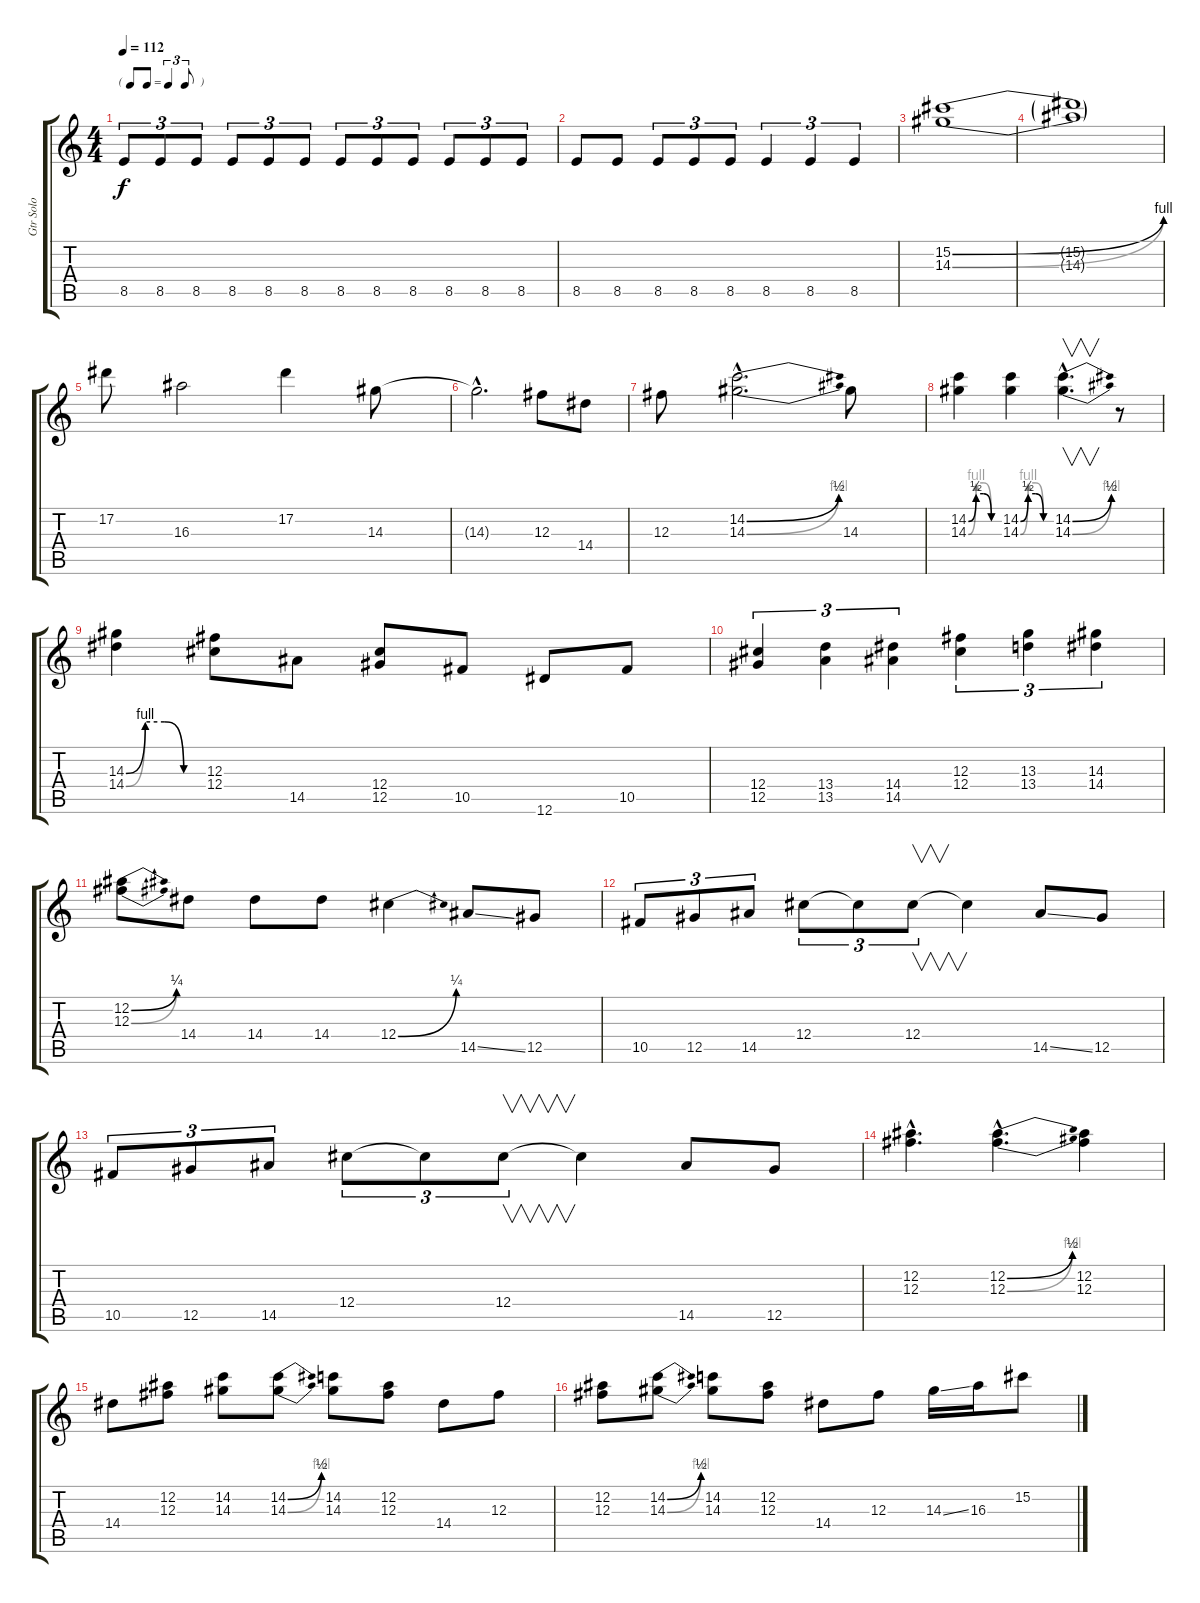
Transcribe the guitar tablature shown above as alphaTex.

\track ("Gtr Solo" "Gtr Solo") {instrument overdrivenguitar}
\staff {score tabs}
\tuning (Eb4 Bb3 Gb3 Db3 Ab2 Eb2) {hide}
\ts (4 4)
\tf triplet8th
\tempo 112
\clef g2
\ks c
8.5.8{tu (3 2) dy f} 8.5.8{tu (3 2)} 8.5.8{tu (3 2)} 8.5.8{tu (3 2)} 8.5.8{tu (3 2)} 8.5.8{tu (3 2)} 8.5.8{tu (3 2)} 8.5.8{tu (3 2)} 8.5.8{tu (3 2)} 8.5.8{tu (3 2)} 8.5.8{tu (3 2)} 8.5.8{tu (3 2)} |
8.5.8 8.5.8 8.5.8{tu (3 2)} 8.5.8{tu (3 2)} 8.5.8{tu (3 2)} 8.5.4{tu (3 2)} 8.5.4{tu (3 2)} 8.5.4{tu (3 2)} |
(15.2{be (bend 0 0 60 4)} 14.3{be (bend 0 0 60 4)}).1 |
(15.2{t} 14.3{t}).1 |
17.2.8 16.3.2 17.2.4 14.3.8 |
14.3{hac t}.2{d} 12.3.8 14.4.8 |
12.3.8 (14.2{be (bend 0 0 60 2) hac} 14.3{be (bend 0 0 60 4) hac}).2{d} 14.3.8 |
(14.2{be (custom 0 0 15 2 30 2 45 0 60 0)} 14.3{be (custom 0 0 15 4 30 4 45 0 60 0)}).4 (14.2{be (custom 0 0 15 2 30 2 45 0 60 0)} 14.3{be (custom 0 0 15 4 30 4 45 0 60 0)}).4 (14.2{be (bend 0 0 60 2) hac} 14.3{be (bend 0 0 60 4) hac}).4{v d} r.8 |
(14.3{be (custom 0 0 15 4 30 4 45 0 60 0)} 14.4{be (custom 0 0 15 4 30 4 45 0 60 0)}).4 (12.3 12.4).8 14.5.8 (12.4 12.5).8 10.5.8 12.6.8 10.5.8 |
(12.4 12.5).4{tu (3 2)} (13.4 13.5).4{tu (3 2)} (14.4 14.5).4{tu (3 2)} (12.3 12.4).4{tu (3 2)} (13.3 13.4).4{tu (3 2)} (14.3 14.4).4{tu (3 2)} |
(12.2{be (bend 0 0 60 1)} 12.3{be (bend 0 0 60 1)}).8 14.4.8 14.4.8 14.4.8 12.4{be (bend 0 0 60 1)}.4 14.5{ss}.8 12.5.8 |
10.5.8{tu (3 2)} 12.5.8{tu (3 2)} 14.5.8{tu (3 2)} 12.4.8{tu (3 2)} 12.4{t}.8{tu (3 2)} 12.4.8{v tu (3 2)} 12.4{t}.4 14.5{ss}.8 12.5.8 |
10.5.8{tu (3 2)} 12.5.8{tu (3 2)} 14.5.8{tu (3 2)} 12.4.8{tu (3 2)} 12.4{t}.8{tu (3 2)} 12.4.8{v tu (3 2)} 12.4{t}.4 14.5.8 12.5.8 |
(12.2{hac} 12.3{hac}).4{d} (12.2{be (bend 0 0 60 2) hac} 12.3{be (bend 0 0 60 4) hac}).4{d} (12.2 12.3).4 |
14.4.8 (12.2 12.3).8 (14.2 14.3).8 (14.2{be (bend 0 0 60 2)} 14.3{be (bend 0 0 60 4)}).8 (14.2 14.3).8 (12.2 12.3).8 14.4.8 12.3.8 |
(12.2 12.3).8 (14.2{be (bend 0 0 60 2)} 14.3{be (bend 0 0 60 4)}).8 (14.2 14.3).8 (12.2 12.3).8 14.4.8 12.3.8 14.3{ss}.16 16.3.16 15.2.8
